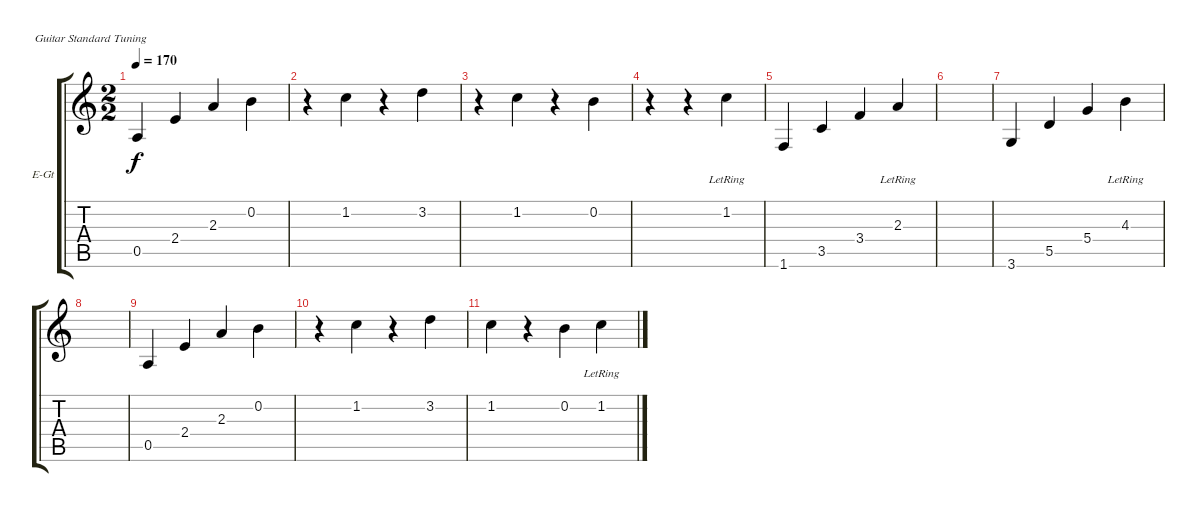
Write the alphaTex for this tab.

\defaultSystemsLayout 4
\bracketExtendMode groupsimilarinstruments
\firstSystemTrackNameOrientation horizontal
\otherSystemsTrackNameOrientation horizontal
\track ("Electric Guitar" "E-Gt") {instrument acousticguitarsteel}
\staff {score tabs}
\tuning (E4 B3 G3 D3 A2 E2)
\ts (2 2)
\tempo 170
\clef g2
\ks c
0.5.4{dy f} 2.4.4 2.3.4 0.2.4 |
r.4 1.2.4 r.4 3.2.4 |
r.4 1.2.4 r.4 0.2.4 |
r.4 r.4 1.2{lr}.4 |
1.6.4 3.5.4 3.4.4 2.3{lr}.4 |
|
3.6.4 5.5.4 5.4.4 4.3{lr}.4 |
|
0.5.4 2.4.4 2.3.4 0.2.4 |
r.4 1.2.4 r.4 3.2.4 |
1.2.4 r.4 0.2.4 1.2{lr}.4
